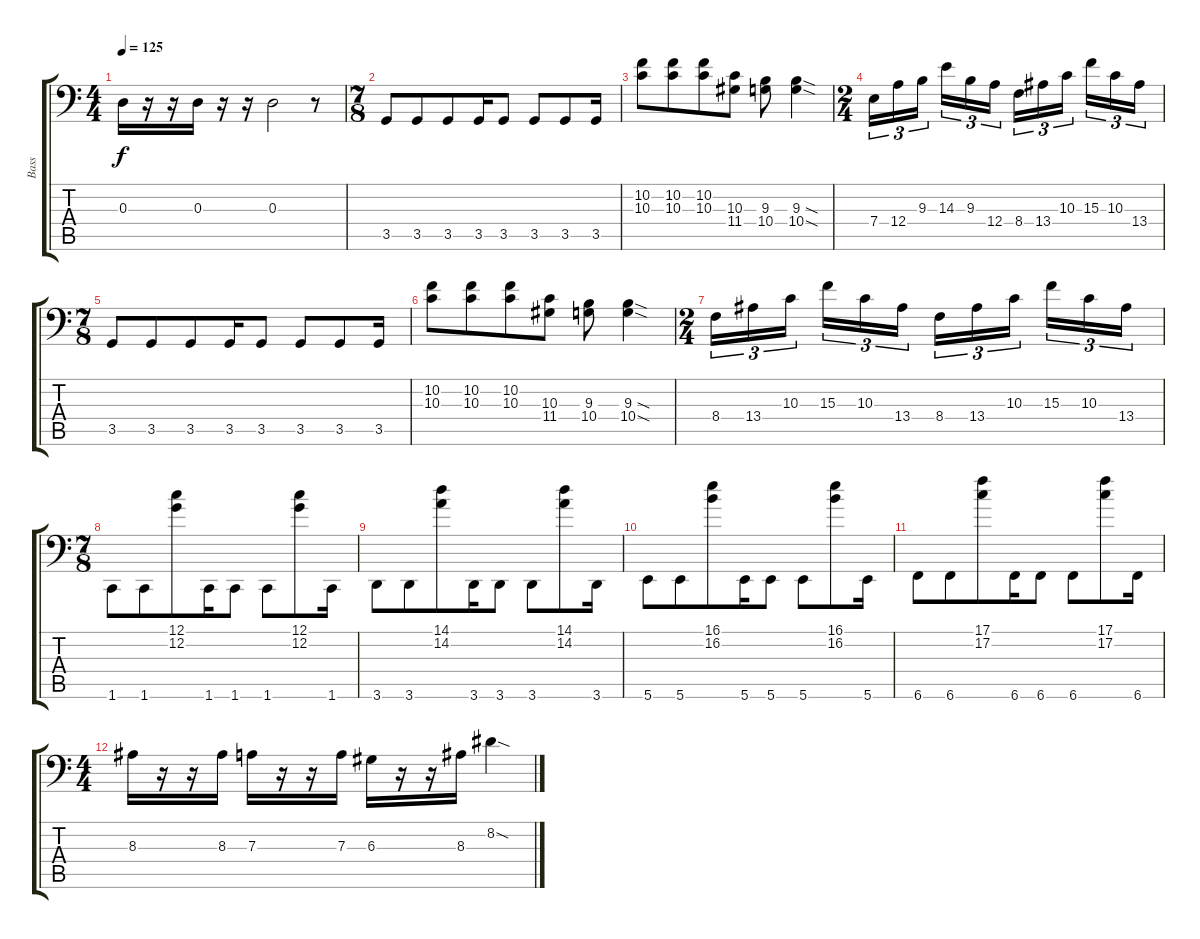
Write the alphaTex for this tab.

\track ("Bass" "Bass") {instrument electricbassfinger}
\staff {score tabs}
\tuning (C3 G2 D2 A1 E1 B0) {hide}
\ts (4 4)
\tempo 125
\clef f4
\ks c
0.3.16{dy f} r.16 r.16 0.3.16 r.16 r.16 0.3.2 r.8 |
\ts (7 8)
3.5.8 3.5.8 3.5.8 3.5.16 3.5.8 3.5.8 3.5.8 3.5.16 |
(10.2 10.3).8 (10.2 10.3).8 (10.2 10.3).8 (10.3 11.4).8 (9.3 10.4).8 (9.3{sod} 10.4{sod}).4 |
\ts (2 4)
7.4.16{tu (3 2)} 12.4.16{tu (3 2)} 9.3.16{tu (3 2)} 14.3.16{tu (3 2)} 9.3.16{tu (3 2)} 12.4.16{tu (3 2)} 8.4.16{tu (3 2)} 13.4.16{tu (3 2)} 10.3.16{tu (3 2)} 15.3.16{tu (3 2)} 10.3.16{tu (3 2)} 13.4.16{tu (3 2)} |
\ts (7 8)
3.5.8 3.5.8 3.5.8 3.5.16 3.5.8 3.5.8 3.5.8 3.5.16 |
(10.2 10.3).8 (10.2 10.3).8 (10.2 10.3).8 (10.3 11.4).8 (9.3 10.4).8 (9.3{sod} 10.4{sod}).4 |
\ts (2 4)
8.4.16{tu (3 2)} 13.4.16{tu (3 2)} 10.3.16{tu (3 2)} 15.3.16{tu (3 2)} 10.3.16{tu (3 2)} 13.4.16{tu (3 2)} 8.4.16{tu (3 2)} 13.4.16{tu (3 2)} 10.3.16{tu (3 2)} 15.3.16{tu (3 2)} 10.3.16{tu (3 2)} 13.4.16{tu (3 2)} |
\ts (7 8)
1.6.8 1.6.8 (12.1 12.2).8 1.6.16 1.6.8 1.6.8 (12.1 12.2).8 1.6.16 |
3.6.8 3.6.8 (14.1 14.2).8 3.6.16 3.6.8 3.6.8 (14.1 14.2).8 3.6.16 |
5.6.8 5.6.8 (16.1 16.2).8 5.6.16 5.6.8 5.6.8 (16.1 16.2).8 5.6.16 |
6.6.8 6.6.8 (17.1 17.2).8 6.6.16 6.6.8 6.6.8 (17.1 17.2).8 6.6.16 |
\ts (4 4)
8.3.16 r.16 r.16 8.3.16 7.3.16 r.16 r.16 7.3.16 6.3.16 r.16 r.16 8.3.16 8.2{sod}.4
